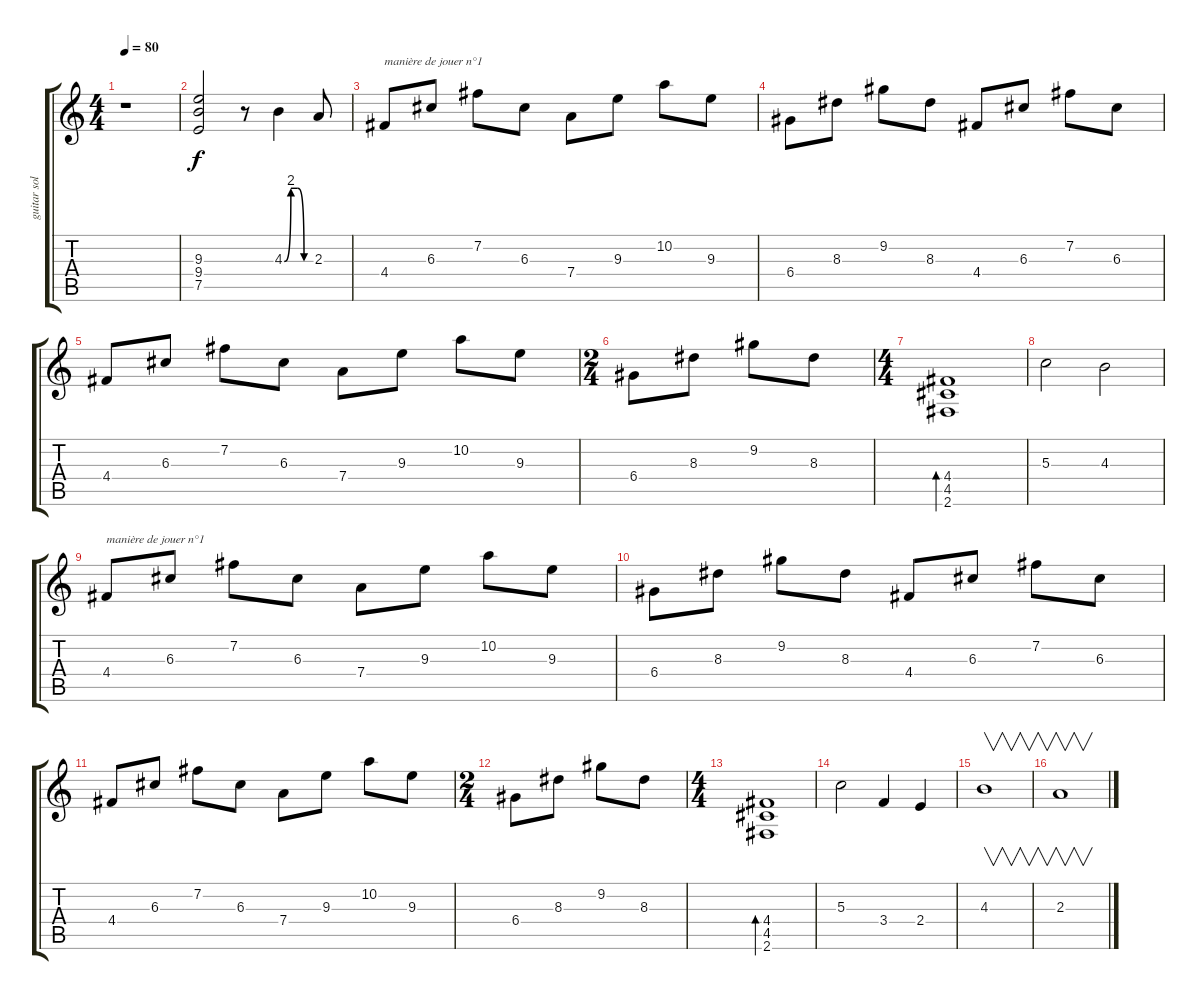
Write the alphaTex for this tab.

\track ("guitar solo" "guitar sol") {instrument electricguitarclean}
\staff {score tabs}
\tuning (E4 B3 G3 D3 A2 E2) {hide}
\ts (4 4)
\tempo 80
\clef g2
\ks c
r.1{dy f instrument electricguitarclean} |
(9.3{t} 9.4{t} 7.5{t}).2 r.8 4.3{be (custom 0 0 15 8 30 8 45 0 60 0)}.4 2.3.8 |
4.4.8{txt "manière de jouer n°1"} 6.3.8 7.2.8 6.3.8 7.4.8 9.3.8 10.2.8 9.3.8 |
6.4.8 8.3.8 9.2.8 8.3.8 4.4.8 6.3.8 7.2.8 6.3.8 |
4.4.8 6.3.8 7.2.8 6.3.8 7.4.8 9.3.8 10.2.8 9.3.8 |
\ts (2 4)
6.4.8 8.3.8 9.2.8 8.3.8 |
\ts (4 4)
(4.4 4.5 2.6).1{bd 120} |
5.3.2 4.3.2 |
4.4.8{txt "manière de jouer n°1"} 6.3.8 7.2.8 6.3.8 7.4.8 9.3.8 10.2.8 9.3.8 |
6.4.8 8.3.8 9.2.8 8.3.8 4.4.8 6.3.8 7.2.8 6.3.8 |
4.4.8 6.3.8 7.2.8 6.3.8 7.4.8 9.3.8 10.2.8 9.3.8 |
\ts (2 4)
6.4.8 8.3.8 9.2.8 8.3.8 |
\ts (4 4)
(4.4 4.5 2.6).1{bd 120} |
5.3.2 3.4.4 2.4.4 |
4.3.1{v} |
2.3.1{v}
